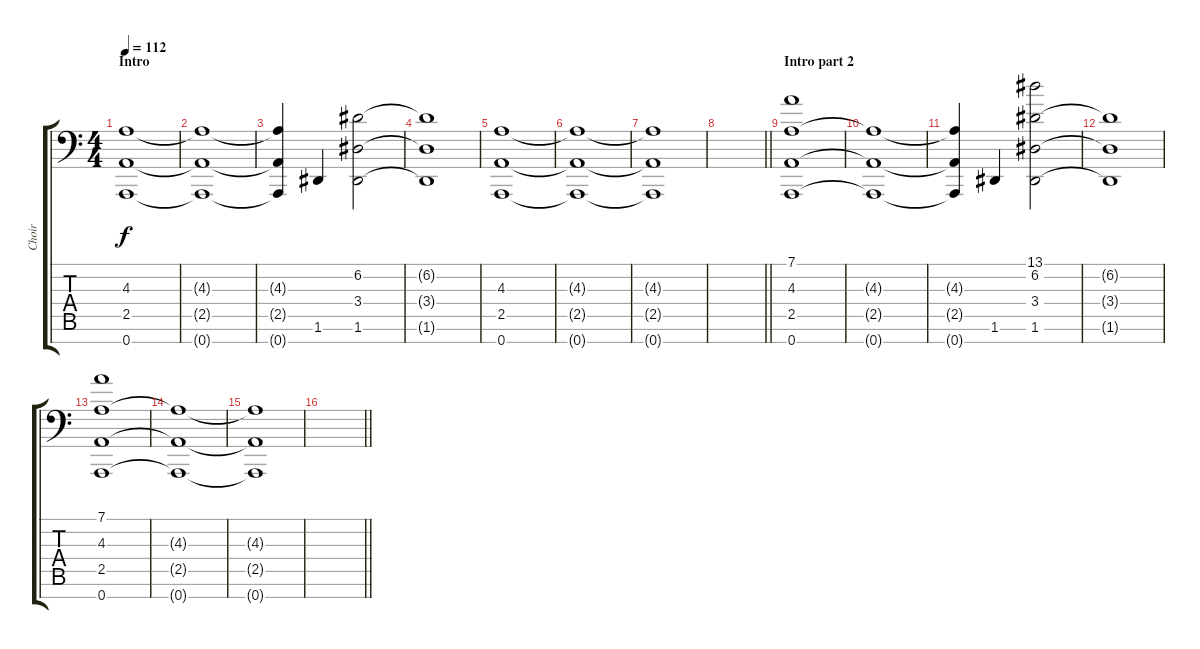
\track ("Choir" "Choir") {instrument pad4choir}
\staff {score tabs}
\tuning (D4 A3 F3 C3 G2 D2 A1) {hide}
\ts (4 4)
\section ("" "Intro")
\tempo 112
\clef f4
\ks c
(4.3 2.5 0.7).1{dy f volume 8 instrument pad4choir} |
(4.3{t} 2.5{t} 0.7{t}).1 |
(4.3{t} 2.5{t} 0.7{t}).4 1.6.4{volume 3} (6.2 3.4 1.6).2{volume 8} |
(6.2{t} 3.4{t} 1.6{t}).1 |
(4.3 2.5 0.7).1{volume 8} |
(4.3{t} 2.5{t} 0.7{t}).1 |
(4.3{t} 2.5{t} 0.7{t}).1 |
\barLineRight lightlight
|
\section ("" "Intro part 2")
(7.1 4.3 2.5 0.7).1{volume 8} |
(4.3{t} 2.5{t} 0.7{t}).1 |
(4.3{t} 2.5{t} 0.7{t}).4 1.6.4{volume 3} (13.1 6.2 3.4 1.6).2{volume 8} |
(6.2{t} 3.4{t} 1.6{t}).1 |
(7.1 4.3 2.5 0.7).1{volume 8} |
(4.3{t} 2.5{t} 0.7{t}).1 |
(4.3{t} 2.5{t} 0.7{t}).1 |
\barLineRight lightlight
